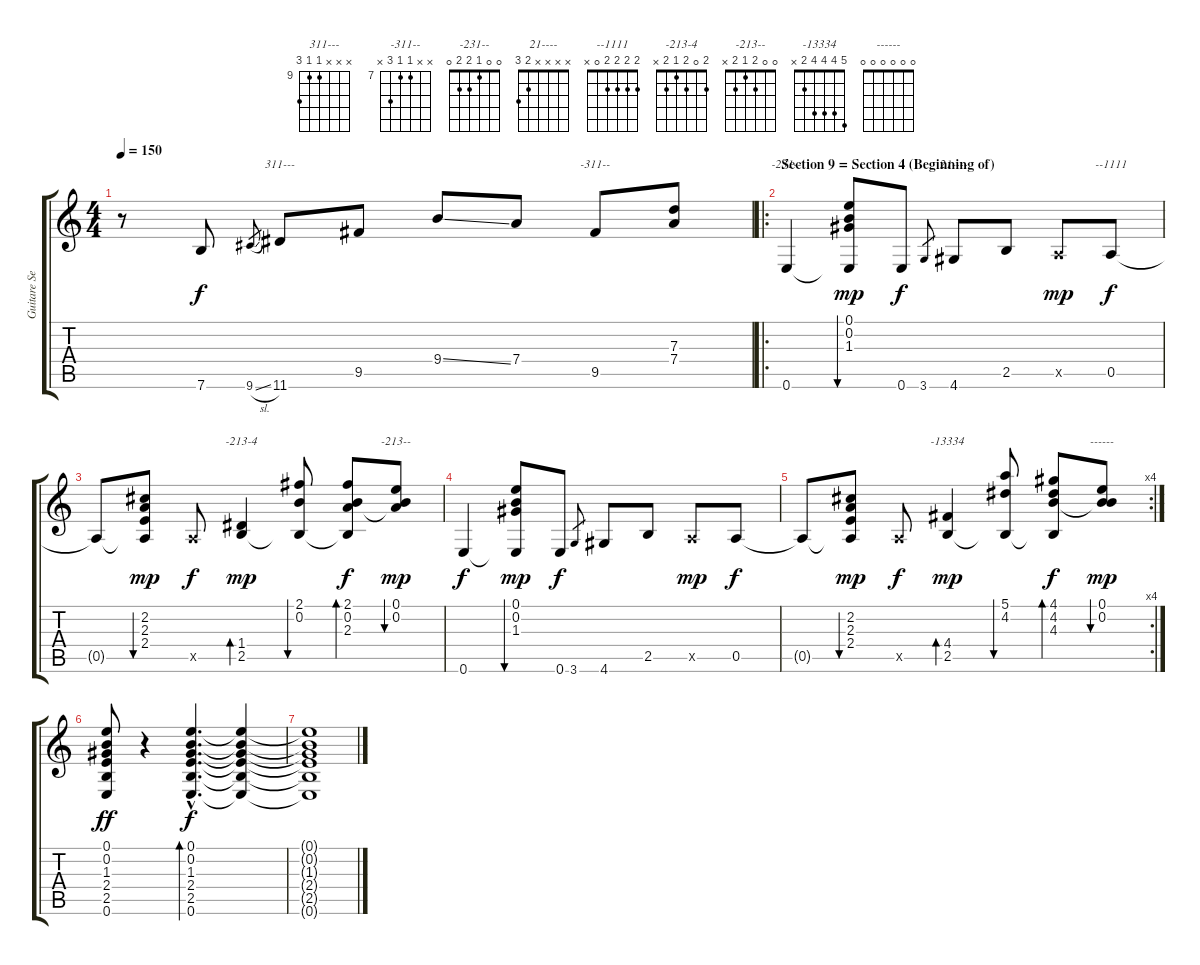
\track ("Guitare Septembre 2002" "Guitare Se") {instrument acousticguitarnylon}
\staff {score tabs}
\tuning (E4 B3 G3 D3 A2 E2) {hide}
\chord ("311---" x x x 9 9 11) {firstfret 9}
\chord ("-311--" x x 7 7 9 x) {firstfret 7}
\chord ("-231--" 0 0 1 2 2 0)
\chord ("21----" x x x x 2 3)
\chord ("--1111" 2 2 2 2 0 x)
\chord ("-213-4" 2 0 2 1 2 x)
\chord ("-213--" 0 0 2 1 2 x)
\chord ("-13334" 5 4 4 4 2 x)
\chord ("------" 0 0 0 0 0 0)
\ts (4 4)
\tempo 150
\clef g2
\ks c
r.8{dy f} 7.6.8 9.6{sl}.8{gr} 11.6.8{ch "311---"} 9.5.8 9.4{ss}.8 7.4.8 9.5.8{ch "-311--"} (7.3 7.4).8 |
\ro
\section ("" "Section 9 = Section 4 (Beginning of)")
0.6.4{ch "-231--"} (0.1 0.2 1.3 0.6{t}).8{bu 30 dy mp} 0.6.8{dy f} 3.6.8{gr} 4.6.8{ch "21----"} 2.5.8 0.5{x}.8{dy mp} 0.5.8{ch "--1111" dy f} |
0.5{t}.8 (2.2 2.3 2.4 0.5{t}).8{bu 30 dy mp} 0.5{x}.8{dy f} (1.4 2.5).4{bd 30 ch "-213-4" dy mp} (2.1 0.2 2.5{t}).8{bu 30} (2.1 0.2 2.3 2.5{t}).8{bd 30 dy f} (0.1 0.2 2.3{t}).8{bu 30 ch "-213--" dy mp} |
0.6.4{dy f} (0.1 0.2 1.3 0.6{t}).8{bu 30 dy mp} 0.6.8{dy f} 3.6.8{gr} 4.6.8 2.5.8 0.5{x}.8{dy mp} 0.5.8{dy f} |
\rc 4
0.5{t}.8 (2.2 2.3 2.4 0.5{t}).8{bu 30 dy mp} 0.5{x}.8{dy f} (4.4 2.5).4{bd 30 ch "-13334" dy mp} (5.1 4.2 2.5{t}).8{bu 30} (4.1 4.2 4.3 2.5{t}).8{bd 30 dy f} (0.1 0.2 4.3{t}).8{bu 30 ch "------" dy mp} |
(0.1 0.2 1.3 2.4 2.5 0.6).8{dy ff} r.4 (0.1{hac} 0.2{hac} 1.3{hac} 2.4{hac} 2.5{hac} 0.6{hac}).4{d bd 480 dy f} (0.1{t} 0.2{t} 1.3{t} 2.4{t} 2.5{t} 0.6{t}).4 |
(0.1{t} 0.2{t} 1.3{t} 2.4{t} 2.5{t} 0.6{t}).1
